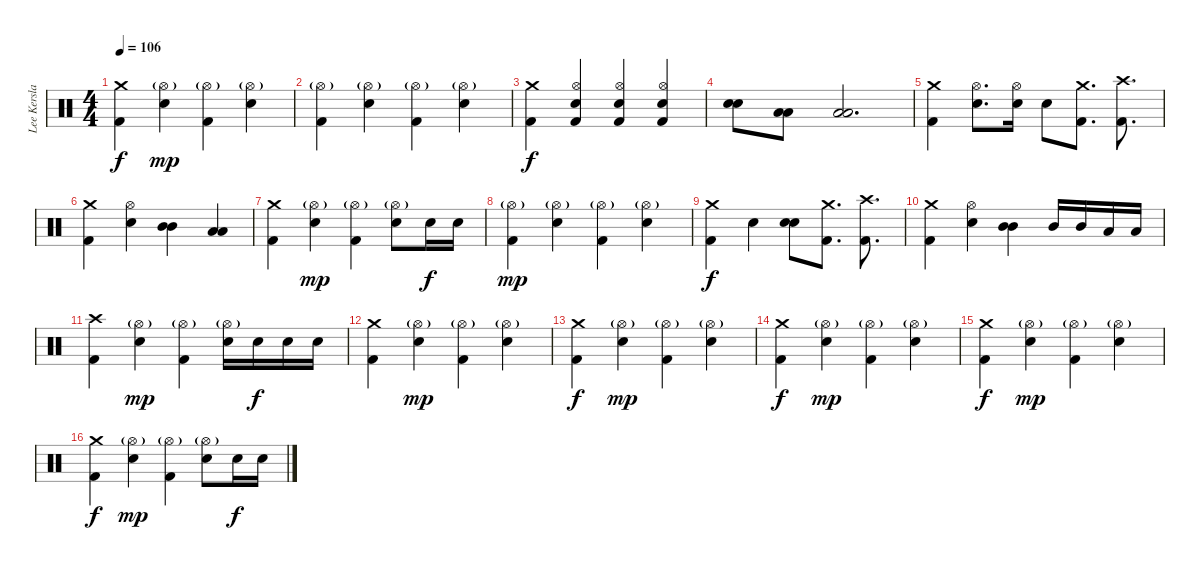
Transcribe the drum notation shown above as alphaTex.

\track ("Lee Kerslake" "Lee Kersla") {instrument percussion}
\staff {score}
\articulation defaults
\ts (4 4)
\tempo 106
\clef neutral
\ks c
("Crash medium (hit)" "Kick (hit) 2").4{dy f} ("Hi-Hat (open)"{g} "Snare (hit) 2").4{dy mp} ("Hi-Hat (open)"{g} "Kick (hit) 2").4 ("Hi-Hat (open)"{g} "Snare (hit) 2").4 |
("Hi-Hat (open)"{g} "Kick (hit) 2").4 ("Hi-Hat (open)"{g} "Snare (hit) 2").4 ("Hi-Hat (open)"{g} "Kick (hit) 2").4 ("Hi-Hat (open)"{g} "Snare (hit) 2").4 |
("Crash medium (hit)" "Kick (hit) 2").4{dy f} ("Hi-Hat (open)" "Snare (hit) 2" "Kick (hit) 2").4 ("Hi-Hat (open)" "Snare (hit) 2" "Kick (hit) 2").4 ("Hi-Hat (open)" "Snare (hit) 2" "Kick (hit) 2").4 |
("Snare (hit) 2" "Snare (hit) 2").8{bd 240} ("Low Tom (hit)" "Low Tom (hit)").8{bd 240} ("Low Tom (hit)" "Low Tom (hit)").2{d bd 240} |
("Crash medium (hit)" "Kick (hit) 2").4 ("Hi-Hat (open)" "Snare (hit) 2").8{d} ("Hi-Hat (open)" "Snare (hit) 2").16 "Snare (hit) 2".8 ("Crash medium (hit)" "Kick (hit) 2").8{d} ("Crash high (hit)" "Kick (hit) 2").8{d} |
("Crash medium (hit)" "Kick (hit) 2").4 ("Hi-Hat (open)" "Snare (hit) 2").4 ("Mid Tom (hit)" "Mid Tom (hit)").4{bd 240} ("Low Tom (hit)" "Low Tom (hit)").4{bd 240} |
("Crash medium (hit)" "Kick (hit) 2").4 ("Hi-Hat (open)"{g} "Snare (hit) 2").4{dy mp} ("Hi-Hat (open)"{g} "Kick (hit) 2").4 ("Hi-Hat (open)"{g} "Snare (hit) 2").8 "Snare (hit) 2".16{dy f} "Snare (hit) 2".16 |
("Hi-Hat (open)"{g} "Kick (hit) 2").4{dy mp} ("Hi-Hat (open)"{g} "Snare (hit) 2").4 ("Hi-Hat (open)"{g} "Kick (hit) 2").4 ("Hi-Hat (open)"{g} "Snare (hit) 2").4 |
("Crash medium (hit)" "Kick (hit) 2").4{dy f} "Snare (hit) 2".4 ("Snare (hit) 2" "Snare (hit) 2").8{bd 240} ("Crash medium (hit)" "Kick (hit) 2").8{d} ("Crash high (hit)" "Kick (hit) 2").8{d} |
("Crash medium (hit)" "Kick (hit) 2").4 ("Hi-Hat (open)" "Snare (hit) 2").4 ("Mid Tom (hit)" "Mid Tom (hit)").4{bd 240} "Mid Tom (hit)".16 "Mid Tom (hit)".16 "Low Tom (hit)".16 "Low Tom (hit)".16 |
("Crash high (hit)" "Kick (hit) 2").4 ("Hi-Hat (open)"{g} "Snare (hit) 2").4{dy mp} ("Hi-Hat (open)"{g} "Kick (hit) 2").4 ("Hi-Hat (open)"{g} "Snare (hit) 2").16 "Snare (hit) 2".16{dy f} "Snare (hit) 2".16 "Snare (hit) 2".16 |
("Crash medium (hit)" "Kick (hit) 2").4 ("Hi-Hat (open)"{g} "Snare (hit) 2").4{dy mp} ("Hi-Hat (open)"{g} "Kick (hit) 2").4 ("Hi-Hat (open)"{g} "Snare (hit) 2").4 |
("Crash medium (hit)" "Kick (hit) 2").4{dy f} ("Hi-Hat (open)"{g} "Snare (hit) 2").4{dy mp} ("Hi-Hat (open)"{g} "Kick (hit) 2").4 ("Hi-Hat (open)"{g} "Snare (hit) 2").4 |
("Crash medium (hit)" "Kick (hit) 2").4{dy f} ("Hi-Hat (open)"{g} "Snare (hit) 2").4{dy mp} ("Hi-Hat (open)"{g} "Kick (hit) 2").4 ("Hi-Hat (open)"{g} "Snare (hit) 2").4 |
("Crash medium (hit)" "Kick (hit) 2").4{dy f} ("Hi-Hat (open)"{g} "Snare (hit) 2").4{dy mp} ("Hi-Hat (open)"{g} "Kick (hit) 2").4 ("Hi-Hat (open)"{g} "Snare (hit) 2").4 |
("Crash medium (hit)" "Kick (hit) 2").4{dy f} ("Hi-Hat (open)"{g} "Snare (hit) 2").4{dy mp} ("Hi-Hat (open)"{g} "Kick (hit) 2").4 ("Hi-Hat (open)"{g} "Snare (hit) 2").8 "Snare (hit) 2".16{dy f} "Snare (hit) 2".16
